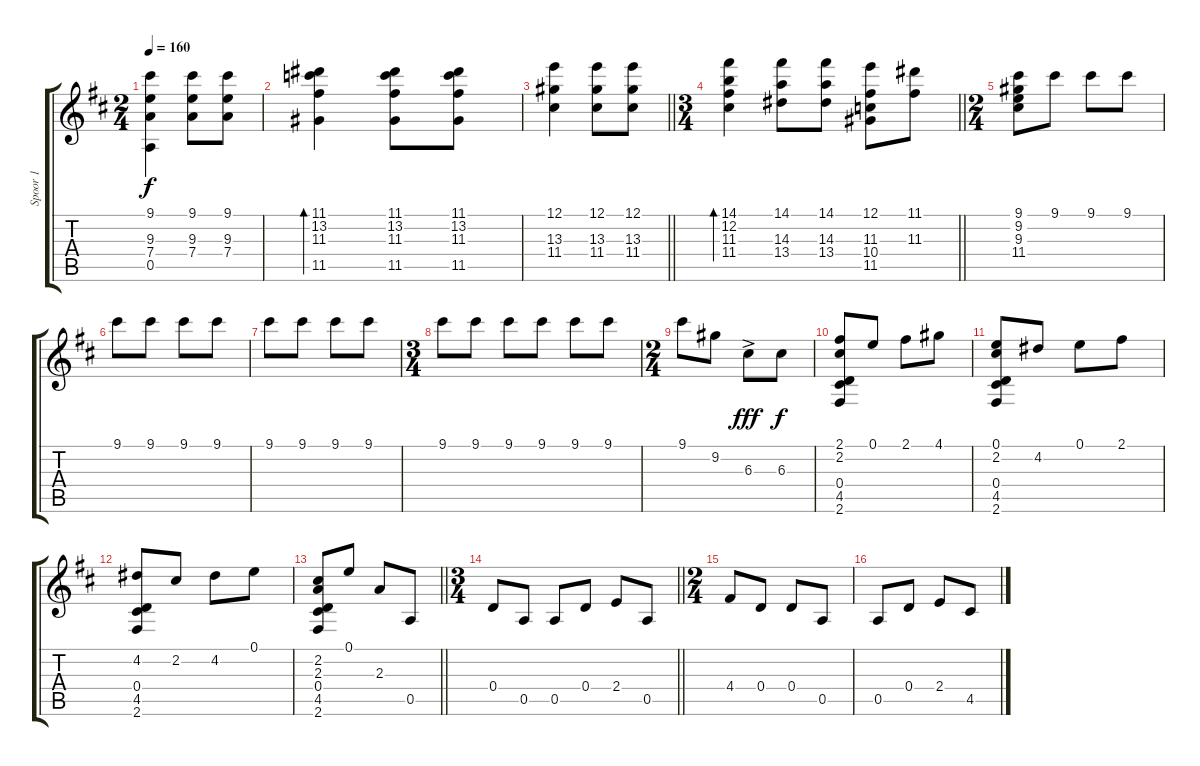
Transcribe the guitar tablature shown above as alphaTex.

\track ("Spoor 1" "Spoor 1") {instrument acousticguitarnylon}
\staff {score tabs}
\tuning (E4 B3 G3 D3 A2 E2) {hide}
\ts (2 4)
\tempo 160
\clef g2
\ks d
(9.1 9.3 7.4 0.5).4{dy f} (9.1 9.3 7.4).8 (9.1 9.3 7.4).8 |
(11.1 13.2 11.3 11.5).4{bd 120} (11.1 13.2 11.3 11.5).8 (11.1 13.2 11.3 11.5).8 |
\barLineRight lightlight
(12.1 13.3 11.4).4 (12.1 13.3 11.4).8 (12.1 13.3 11.4).8 |
\ts (3 4)
\barLineRight lightlight
(14.1 12.2 11.3 11.4).4{bd 120} (14.1 14.3 13.4).8 (14.1 14.3 13.4).8 (12.1 11.3 10.4 11.5).8 (11.1 11.3).8 |
\ts (2 4)
(9.1 9.2 9.3 11.4).8 9.1.8 9.1.8 9.1.8 |
9.1.8 9.1.8 9.1.8 9.1.8 |
9.1.8 9.1.8 9.1.8 9.1.8 |
\ts (3 4)
9.1.8 9.1.8 9.1.8 9.1.8 9.1.8 9.1.8 |
\ts (2 4)
9.1.8 9.2.8 6.3{ac}.8{dy fff} 6.3.8{dy f} |
(2.1 2.2 0.4 4.5 2.6).8 0.1.8 2.1.8 4.1.8 |
(0.1 2.2 0.4 4.5 2.6).8 4.2.8 0.1.8 2.1.8 |
(4.2 0.4 4.5 2.6).8 2.2.8 4.2.8 0.1.8 |
\barLineRight lightlight
(2.2 2.3 0.4 4.5 2.6).8 0.1.8 2.3.8 0.5.8 |
\ts (3 4)
\barLineRight lightlight
0.4.8 0.5.8 0.5.8 0.4.8 2.4.8 0.5.8 |
\ts (2 4)
4.4.8 0.4.8 0.4.8 0.5.8 |
0.5.8 0.4.8 2.4.8 4.5.8
